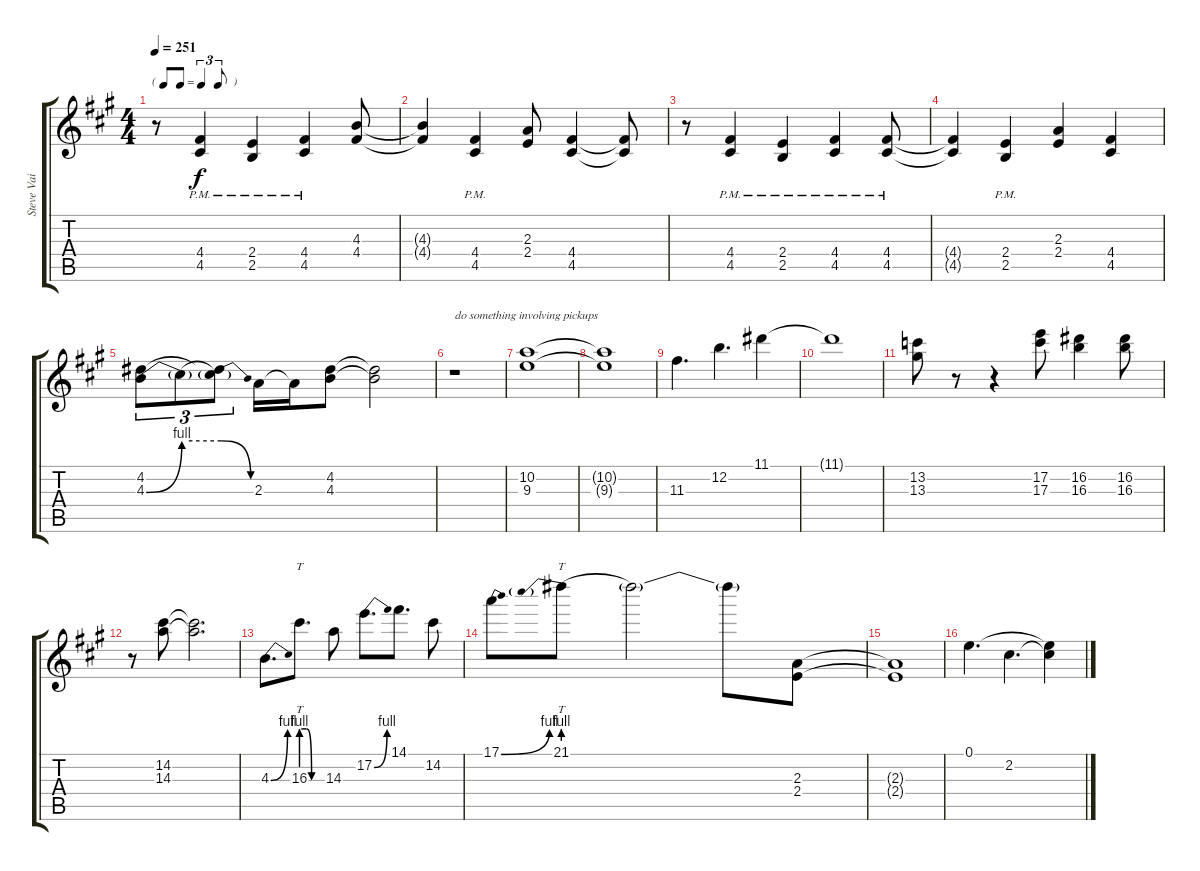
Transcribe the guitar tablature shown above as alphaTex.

\track ("Steve Vai" "Steve Vai") {instrument distortionguitar}
\staff {score tabs}
\tuning (E4 B3 G3 D3 A2 E2) {hide}
\ts (4 4)
\tf triplet8th
\tempo 251
\clef g2
\ks f#minor
r.8{dy f} (4.4{pm} 4.5{pm}).4 (2.4{pm} 2.5{pm}).4 (4.4{pm} 4.5{pm}).4 (4.3 4.4).8 |
(4.3{t} 4.4{t}).4 (4.4{pm} 4.5{pm}).4 (2.3 2.4).8 (4.4 4.5).4 (4.4{t} 4.5{t}).8 |
r.8 (4.4{pm} 4.5{pm}).4 (2.4{pm} 2.5{pm}).4 (4.4{pm} 4.5{pm}).4 (4.4{pm} 4.5{pm}).8 |
(4.4{t} 4.5{t}).4 (2.4{pm} 2.5{pm}).4 (2.3 2.4).4 (4.4 4.5).4 |
(4.2 4.3{be (bend 0 0 60 4)}).8{tu (3 2)} 4.3{be (hold 0 4 60 4) t}.8{tu (3 2)} (4.2{t} 4.3{be (release 0 4 60 0) t}).8{tu (3 2)} 2.3.16 2.3{t}.16 (4.2 4.3).8 (4.2{t} 4.3{t}).2 |
r.1{txt "do something involving pickups"} |
(10.2 9.3).1 |
(10.2{t} 9.3{t}).1 |
11.3.4{d} 12.2.4{d} 11.1.4 |
11.1{t}.1 |
(13.2 13.3).8 r.8 r.4 (17.2 17.3).8 (16.2 16.3).4 (16.2 16.3).8 |
r.8 (14.2 14.3).8 (14.2{t} 14.3{t}).2{d} |
4.3{be (bend 0 0 60 4)}.8{d} 16.3{be (custom 0 4 15 4 30 0 60 0)}.8{tt d} 14.3.8 17.2{be (bend 0 0 60 4)}.8{d} 14.1.8{d} 14.2.8 |
17.1{be (bend 0 0 60 4)}.8 21.1{be (prebend 0 4 60 4)}.8{tt} 21.1{t}.2 21.1{t}.8 (2.3 2.4).8 |
(2.3{t} 2.4{t}).1 |
0.1.4{d} 2.2.4{d} (0.1{t} 2.2{t}).4
